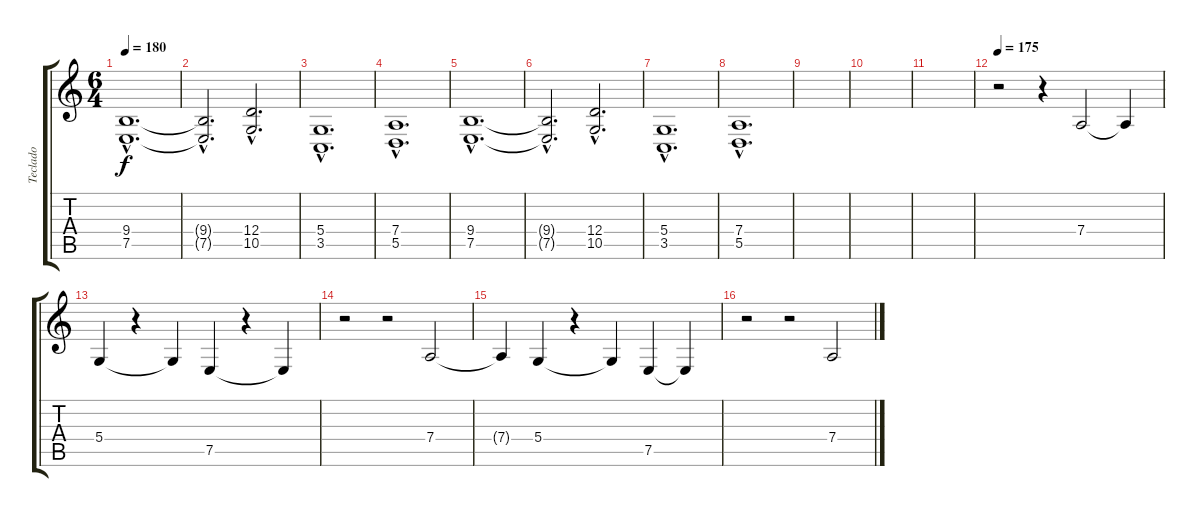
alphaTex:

\track ("Teclado" "Teclado") {instrument stringensemble1}
\staff {score tabs}
\tuning (E4 B3 G3 D3 A2 E2) {hide}
\ts (6 4)
\tempo 180
\clef g2
\ks c
(9.4{hac} 7.5{hac}).1{d dy f} |
(9.4{hac t} 7.5{hac t}).2{d} (12.4{hac} 10.5{hac}).2{d} |
(5.4{hac} 3.5{hac}).1{d} |
(7.4{hac} 5.5{hac}).1{d} |
(9.4{hac} 7.5{hac}).1{d} |
(9.4{hac t} 7.5{hac t}).2{d} (12.4{hac} 10.5{hac}).2{d} |
(5.4{hac} 3.5{hac}).1{d} |
(7.4{hac} 5.5{hac}).1{d} |
|
|
|
\tempo 175
r.2{volume 16} r.4 7.4.2 7.4{t}.4 |
5.4.4 r.4 5.4{t}.4 7.5.4 r.4 7.5{t}.4 |
r.2 r.2 7.4.2 |
7.4{t}.4 5.4.4 r.4 5.4{t}.4 7.5.4 7.5{t}.4 |
r.2 r.2 7.4.2
